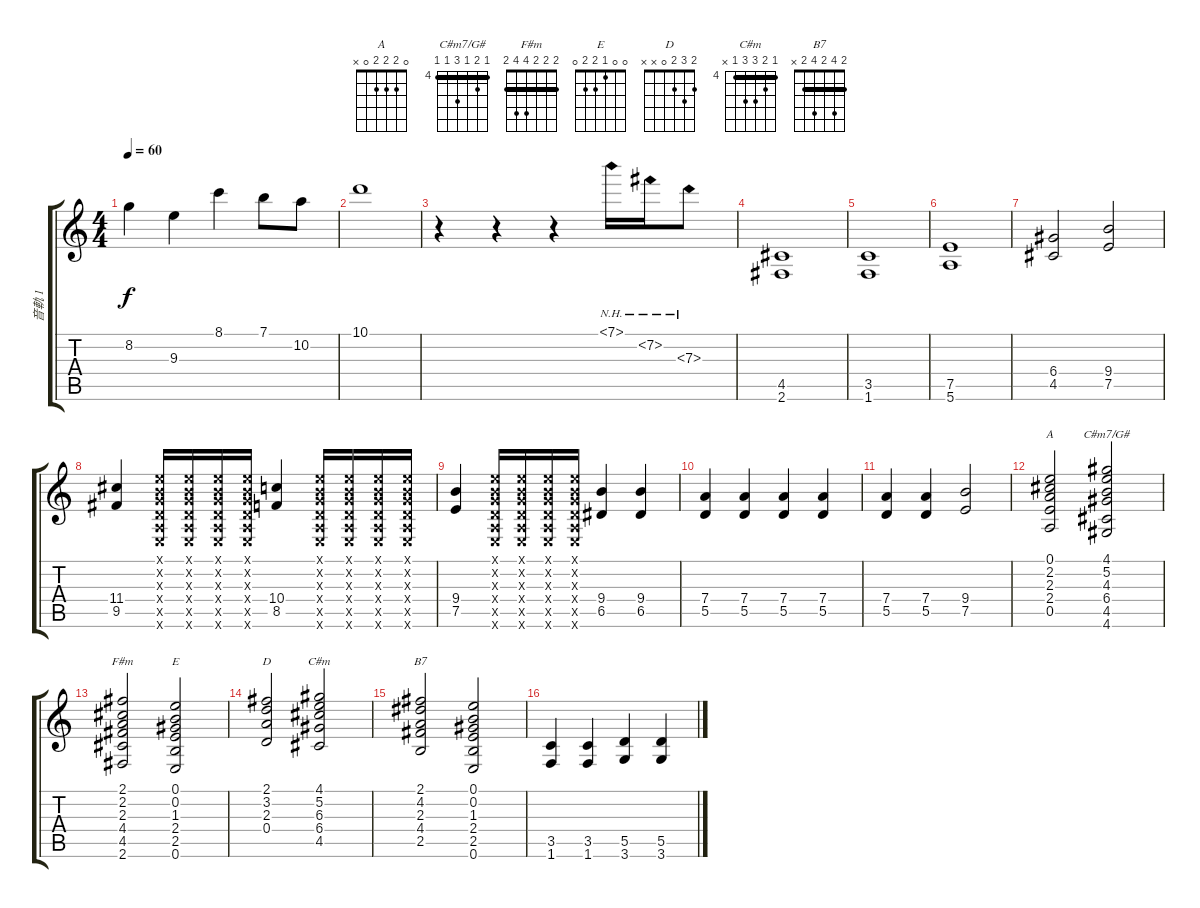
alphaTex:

\track ("音軌 1" "音軌 1") {instrument acousticguitarnylon}
\staff {score tabs}
\tuning (E4 B3 G3 D3 A2 E2) {hide}
\chord ("A" 0 2 2 2 0 x)
\chord ("C#m7/G#" 4 5 4 6 4 4) {firstfret 4 barre 4}
\chord ("F#m" 2 2 2 4 4 2) {barre 2}
\chord ("E" 0 0 1 2 2 0)
\chord ("D" 2 3 2 0 x x)
\chord ("C#m" 4 5 6 6 4 x) {firstfret 4 barre 4}
\chord ("B7" 2 4 2 4 2 x) {barre 2}
\ts (4 4)
\tempo 60
\clef g2
\ks c
8.2.4{dy f} 9.3.4 8.1.4 7.1.8 10.2.8 |
10.1.1 |
r.4 r.4 r.4 7.1{nh}.16 7.2{nh}.16 7.3{nh}.8 |
(4.5 2.6).1 |
(3.5 1.6).1 |
(7.5 5.6).1 |
(6.4 4.5).2 (9.4 7.5).2 |
(11.4 9.5).4 (0.1{x} 0.2{x} 0.3{x} 0.4{x} 0.5{x} 0.6{x}).16 (0.1{x} 0.2{x} 0.3{x} 0.4{x} 0.5{x} 0.6{x}).16 (0.1{x} 0.2{x} 0.3{x} 0.4{x} 0.5{x} 0.6{x}).16 (0.1{x} 0.2{x} 0.3{x} 0.4{x} 0.5{x} 0.6{x}).16 (10.4 8.5).4 (0.1{x} 0.2{x} 0.3{x} 0.4{x} 0.5{x} 0.6{x}).16 (0.1{x} 0.2{x} 0.3{x} 0.4{x} 0.5{x} 0.6{x}).16 (0.1{x} 0.2{x} 0.3{x} 0.4{x} 0.5{x} 0.6{x}).16 (0.1{x} 0.2{x} 0.3{x} 0.4{x} 0.5{x} 0.6{x}).16 |
(9.4 7.5).4 (0.1{x} 0.2{x} 0.3{x} 0.4{x} 0.5{x} 0.6{x}).16 (0.1{x} 0.2{x} 0.3{x} 0.4{x} 0.5{x} 0.6{x}).16 (0.1{x} 0.2{x} 0.3{x} 0.4{x} 0.5{x} 0.6{x}).16 (0.1{x} 0.2{x} 0.3{x} 0.4{x} 0.5{x} 0.6{x}).16 (9.4 6.5).4 (9.4 6.5).4 |
(7.4 5.5).4 (7.4 5.5).4 (7.4 5.5).4 (7.4 5.5).4 |
(7.4 5.5).4 (7.4 5.5).4 (9.4 7.5).2 |
(0.1 2.2 2.3 2.4 0.5).2{ch "A"} (4.1 5.2 4.3 6.4 4.5 4.6).2{ch "C#m7/G#"} |
(2.1 2.2 2.3 4.4 4.5 2.6).2{ch "F#m"} (0.1 0.2 1.3 2.4 2.5 0.6).2{ch "E"} |
(2.1 3.2 2.3 0.4).2{ch "D"} (4.1 5.2 6.3 6.4 4.5).2{ch "C#m"} |
(2.1 4.2 2.3 4.4 2.5).2{ch "B7"} (0.1 0.2 1.3 2.4 2.5 0.6).2 |
(3.5 1.6).4 (3.5 1.6).4 (5.5 3.6).4 (5.5 3.6).4
